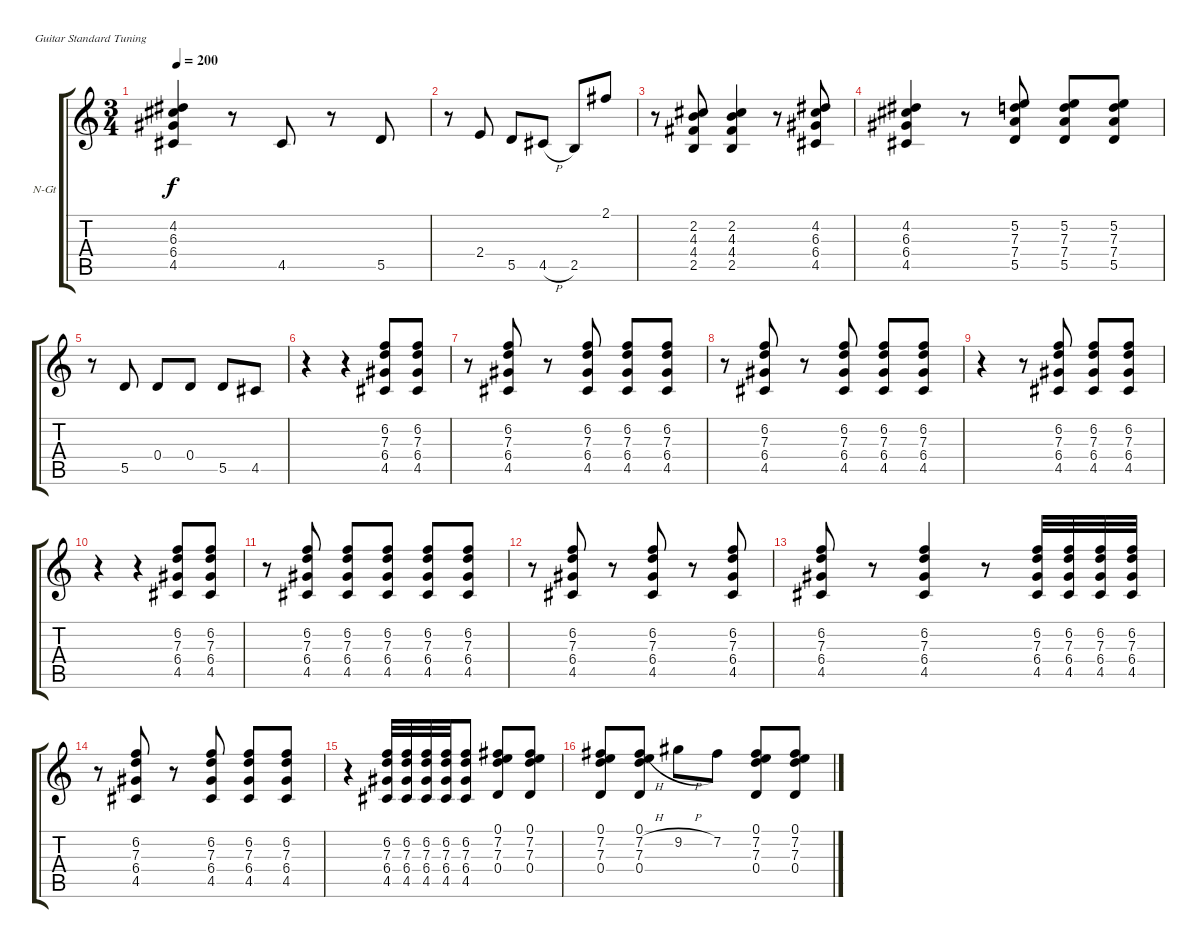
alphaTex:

\bracketExtendMode groupsimilarinstruments
\firstSystemTrackNameOrientation horizontal
\otherSystemsTrackNameOrientation horizontal
\track ("Piste 1" "N-Gt") {instrument acousticguitarnylon}
\staff {score tabs}
\tuning (E4 B3 G3 D3 A2 E2)
\ts (3 4)
\tempo 200
\clef g2
\ks c
(4.2 6.3 6.4 4.5).4{dy f} r.8 4.5.8 r.8 5.5.8 |
r.8 2.4.8 5.5.8 4.5{h}.8 2.5.8 2.1.8 |
r.8 (2.2 4.3 4.4 2.5).8 (2.2 4.3 4.4 2.5).4 r.8 (4.2 6.3 6.4 4.5).8 |
(4.2 6.3 6.4 4.5).4 r.8 (5.2 7.3 7.4 5.5).8 (5.2 7.3 7.4 5.5).8 (5.2 7.3 7.4 5.5).8 |
r.8 5.5.8 0.4.8 0.4.8 5.5.8 4.5.8 |
r.4 r.4 (6.2 7.3 6.4 4.5).8 (6.2 7.3 6.4 4.5).8 |
r.8 (6.2 7.3 6.4 4.5).8 r.8 (6.2 7.3 6.4 4.5).8 (6.2 7.3 6.4 4.5).8 (6.2 7.3 6.4 4.5).8 |
r.8 (6.2 7.3 6.4 4.5).8 r.8 (6.2 7.3 6.4 4.5).8 (6.2 7.3 6.4 4.5).8 (6.2 7.3 6.4 4.5).8 |
r.4 r.8 (6.2 7.3 6.4 4.5).8 (6.2 7.3 6.4 4.5).8 (6.2 7.3 6.4 4.5).8 |
r.4 r.4 (6.2 7.3 6.4 4.5).8 (6.2 7.3 6.4 4.5).8 |
r.8 (6.2 7.3 6.4 4.5).8 (6.2 7.3 6.4 4.5).8 (6.2 7.3 6.4 4.5).8 (6.2 7.3 6.4 4.5).8 (6.2 7.3 6.4 4.5).8 |
r.8 (6.2 7.3 6.4 4.5).8 r.8 (6.2 7.3 6.4 4.5).8 r.8 (6.2 7.3 6.4 4.5).8 |
(6.2 7.3 6.4 4.5).8 r.8 (6.2 7.3 6.4 4.5).4 r.8 (6.2 7.3 6.4 4.5).32 (6.2 7.3 6.4 4.5).32 (6.2 7.3 6.4 4.5).32 (6.2 7.3 6.4 4.5).32 |
r.8 (6.2 7.3 6.4 4.5).8 r.8 (6.2 7.3 6.4 4.5).8 (6.2 7.3 6.4 4.5).8 (6.2 7.3 6.4 4.5).8 |
r.4 (6.2 7.3 6.4 4.5).32 (6.2 7.3 6.4 4.5).32 (6.2 7.3 6.4 4.5).32 (6.2 7.3 6.4 4.5).32 (6.2 7.3 6.4 4.5).8 (0.1 7.2 7.3 0.4).8 (0.1 7.2 7.3 0.4).8 |
(0.1 7.2 7.3 0.4).8 (0.1 7.2{h} 7.3 0.4).8 9.2{h}.8 7.2.8 (0.1 7.2 7.3 0.4).8 (0.1 7.2 7.3 0.4).8
